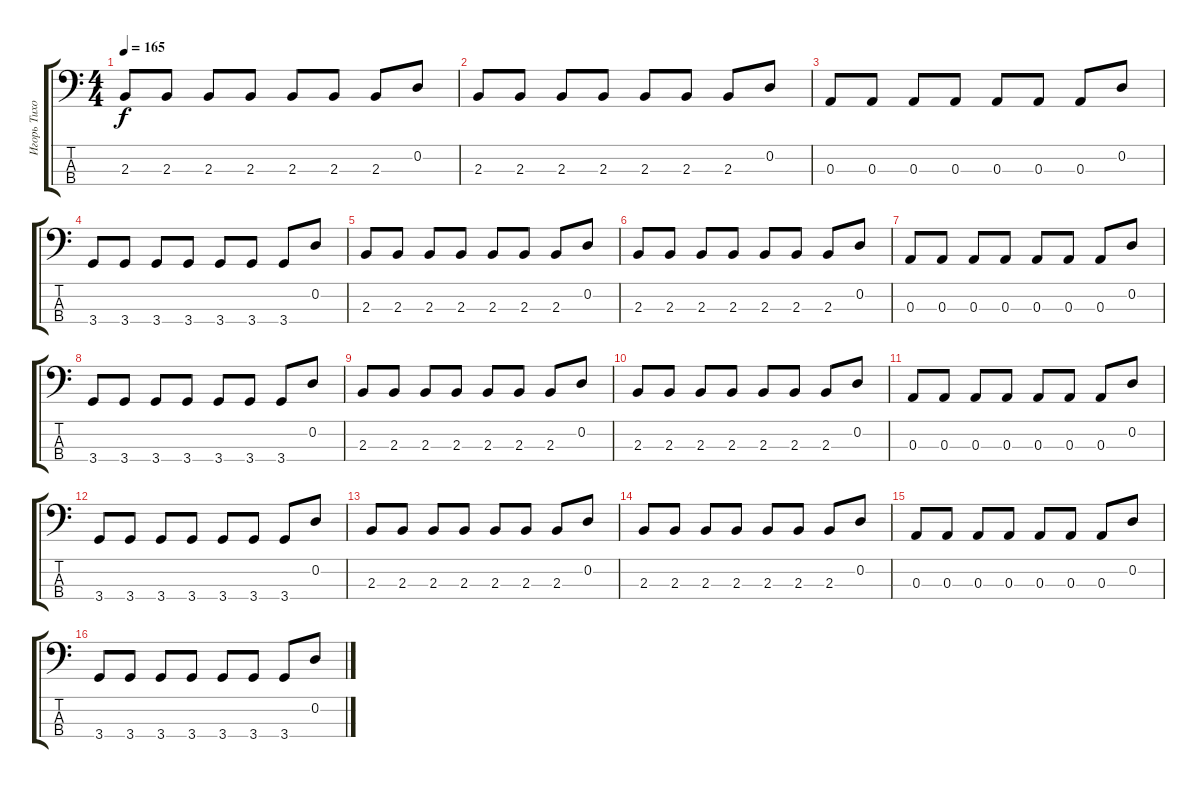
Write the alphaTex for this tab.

\track ("Игорь Тихомиров" "Игорь Тихо") {instrument electricbassfinger}
\staff {score tabs}
\tuning (G2 D2 A1 E1) {hide}
\ts (4 4)
\tempo 165
\clef f4
\ks c
2.3.8{dy f} 2.3.8 2.3.8 2.3.8 2.3.8 2.3.8 2.3.8 0.2.8 |
2.3.8 2.3.8 2.3.8 2.3.8 2.3.8 2.3.8 2.3.8 0.2.8 |
0.3.8 0.3.8 0.3.8 0.3.8 0.3.8 0.3.8 0.3.8 0.2.8 |
3.4.8 3.4.8 3.4.8 3.4.8 3.4.8 3.4.8 3.4.8 0.2.8 |
2.3.8 2.3.8 2.3.8 2.3.8 2.3.8 2.3.8 2.3.8 0.2.8 |
2.3.8 2.3.8 2.3.8 2.3.8 2.3.8 2.3.8 2.3.8 0.2.8 |
0.3.8 0.3.8 0.3.8 0.3.8 0.3.8 0.3.8 0.3.8 0.2.8 |
3.4.8 3.4.8 3.4.8 3.4.8 3.4.8 3.4.8 3.4.8 0.2.8 |
2.3.8 2.3.8 2.3.8 2.3.8{volume 12} 2.3.8{volume 12} 2.3.8{volume 12} 2.3.8{volume 12} 0.2.8{volume 12} |
2.3.8{volume 12} 2.3.8{volume 12} 2.3.8{volume 11} 2.3.8{volume 11} 2.3.8 2.3.8{volume 11} 2.3.8{volume 11} 0.2.8{volume 11} |
0.3.8 0.3.8{volume 10} 0.3.8 0.3.8{volume 10} 0.3.8{volume 10} 0.3.8{volume 10} 0.3.8{volume 10} 0.2.8{volume 10} |
3.4.8{volume 10} 3.4.8{volume 10} 3.4.8{volume 10} 3.4.8{volume 9} 3.4.8{volume 9} 3.4.8{volume 9} 3.4.8 0.2.8{volume 9} |
2.3.8 2.3.8{volume 8} 2.3.8{volume 8} 2.3.8{volume 8} 2.3.8{volume 8} 2.3.8{volume 8} 2.3.8{volume 8} 0.2.8{volume 8} |
2.3.8{volume 8} 2.3.8{volume 8} 2.3.8{volume 7} 2.3.8{volume 7} 2.3.8{volume 7} 2.3.8{volume 7} 2.3.8 0.2.8{volume 6} |
0.3.8{volume 6} 0.3.8{volume 5} 0.3.8{volume 4} 0.3.8{volume 4} 0.3.8{volume 3} 0.3.8{volume 2} 0.3.8{volume 2} 0.2.8{volume 1} |
3.4.8{volume 0} 3.4.8{volume 0} 3.4.8{volume 0} 3.4.8{volume 0} 3.4.8{volume 0} 3.4.8{volume 0} 3.4.8 0.2.8
